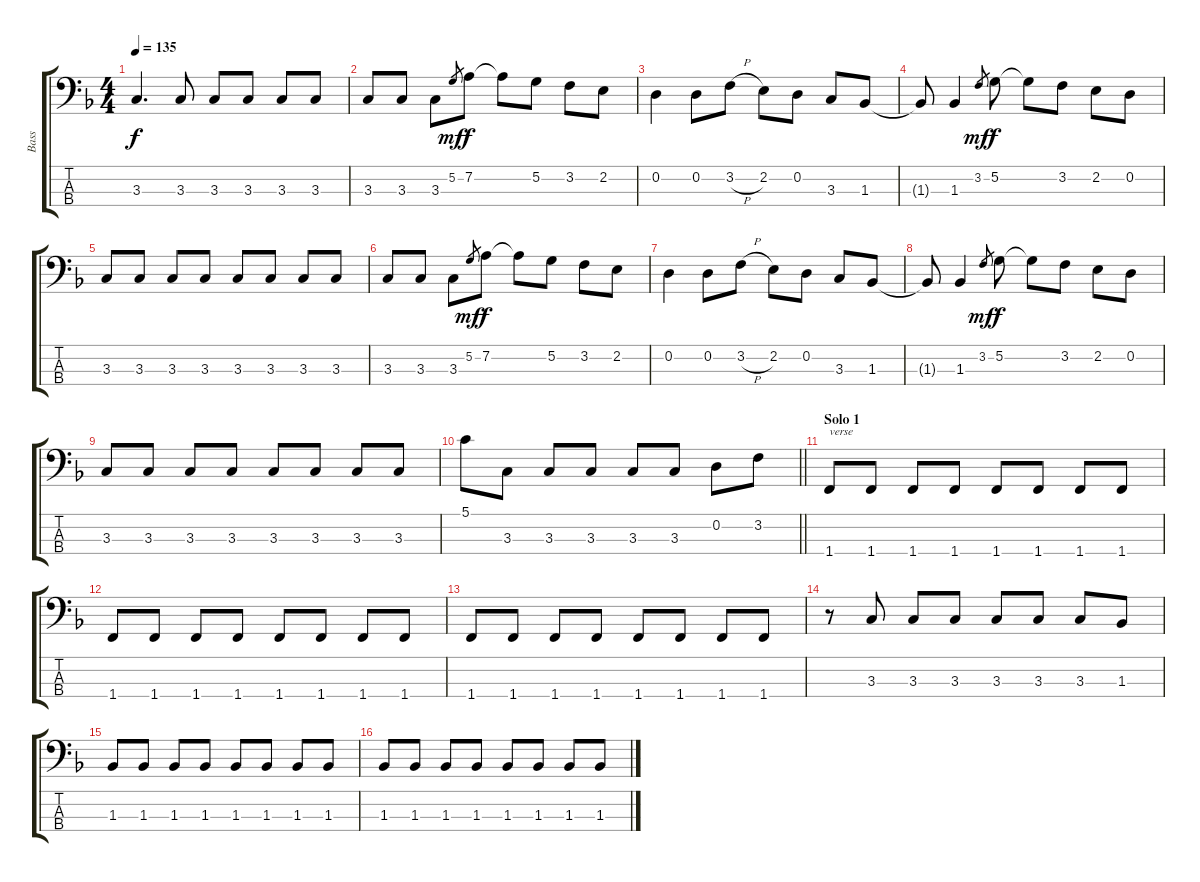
\track ("Bass" "Bass") {instrument electricbassfinger}
\staff {score tabs}
\tuning (G2 D2 A1 E1) {hide}
\ts (4 4)
\tempo 135
\clef f4
\ks f
3.3.4{d dy f} 3.3.8 3.3.8 3.3.8 3.3.8 3.3.8 |
3.3.8 3.3.8 3.3.8 5.2.8{gr dy mf} 7.2.8{dy f} 7.2{t}.8 5.2.8 3.2.8 2.2.8 |
0.2.4 0.2.8 3.2{h}.8 2.2.8 0.2.8 3.3.8 1.3.8 |
1.3{t}.8 1.3.4 3.2.8{gr dy mf} 5.2.8{dy f} 5.2{t}.8 3.2.8 2.2.8 0.2.8 |
3.3.8 3.3.8 3.3.8 3.3.8 3.3.8 3.3.8 3.3.8 3.3.8 |
3.3.8 3.3.8 3.3.8 5.2.8{gr dy mf} 7.2.8{dy f} 7.2{t}.8 5.2.8 3.2.8 2.2.8 |
0.2.4 0.2.8 3.2{h}.8 2.2.8 0.2.8 3.3.8 1.3.8 |
1.3{t}.8 1.3.4 3.2.8{gr dy mf} 5.2.8{dy f} 5.2{t}.8 3.2.8 2.2.8 0.2.8 |
3.3.8 3.3.8 3.3.8 3.3.8 3.3.8 3.3.8 3.3.8 3.3.8 |
\barLineRight lightlight
5.1.8 3.3.8 3.3.8 3.3.8 3.3.8 3.3.8 0.2.8 3.2.8 |
\section ("" "Solo 1")
1.4.8{txt "verse"} 1.4.8 1.4.8 1.4.8 1.4.8 1.4.8 1.4.8 1.4.8 |
1.4.8 1.4.8 1.4.8 1.4.8 1.4.8 1.4.8 1.4.8 1.4.8 |
1.4.8 1.4.8 1.4.8 1.4.8 1.4.8 1.4.8 1.4.8 1.4.8 |
r.8 3.3.8 3.3.8 3.3.8 3.3.8 3.3.8 3.3.8 1.3.8 |
1.3.8 1.3.8 1.3.8 1.3.8 1.3.8 1.3.8 1.3.8 1.3.8 |
1.3.8 1.3.8 1.3.8 1.3.8 1.3.8 1.3.8 1.3.8 1.3.8
